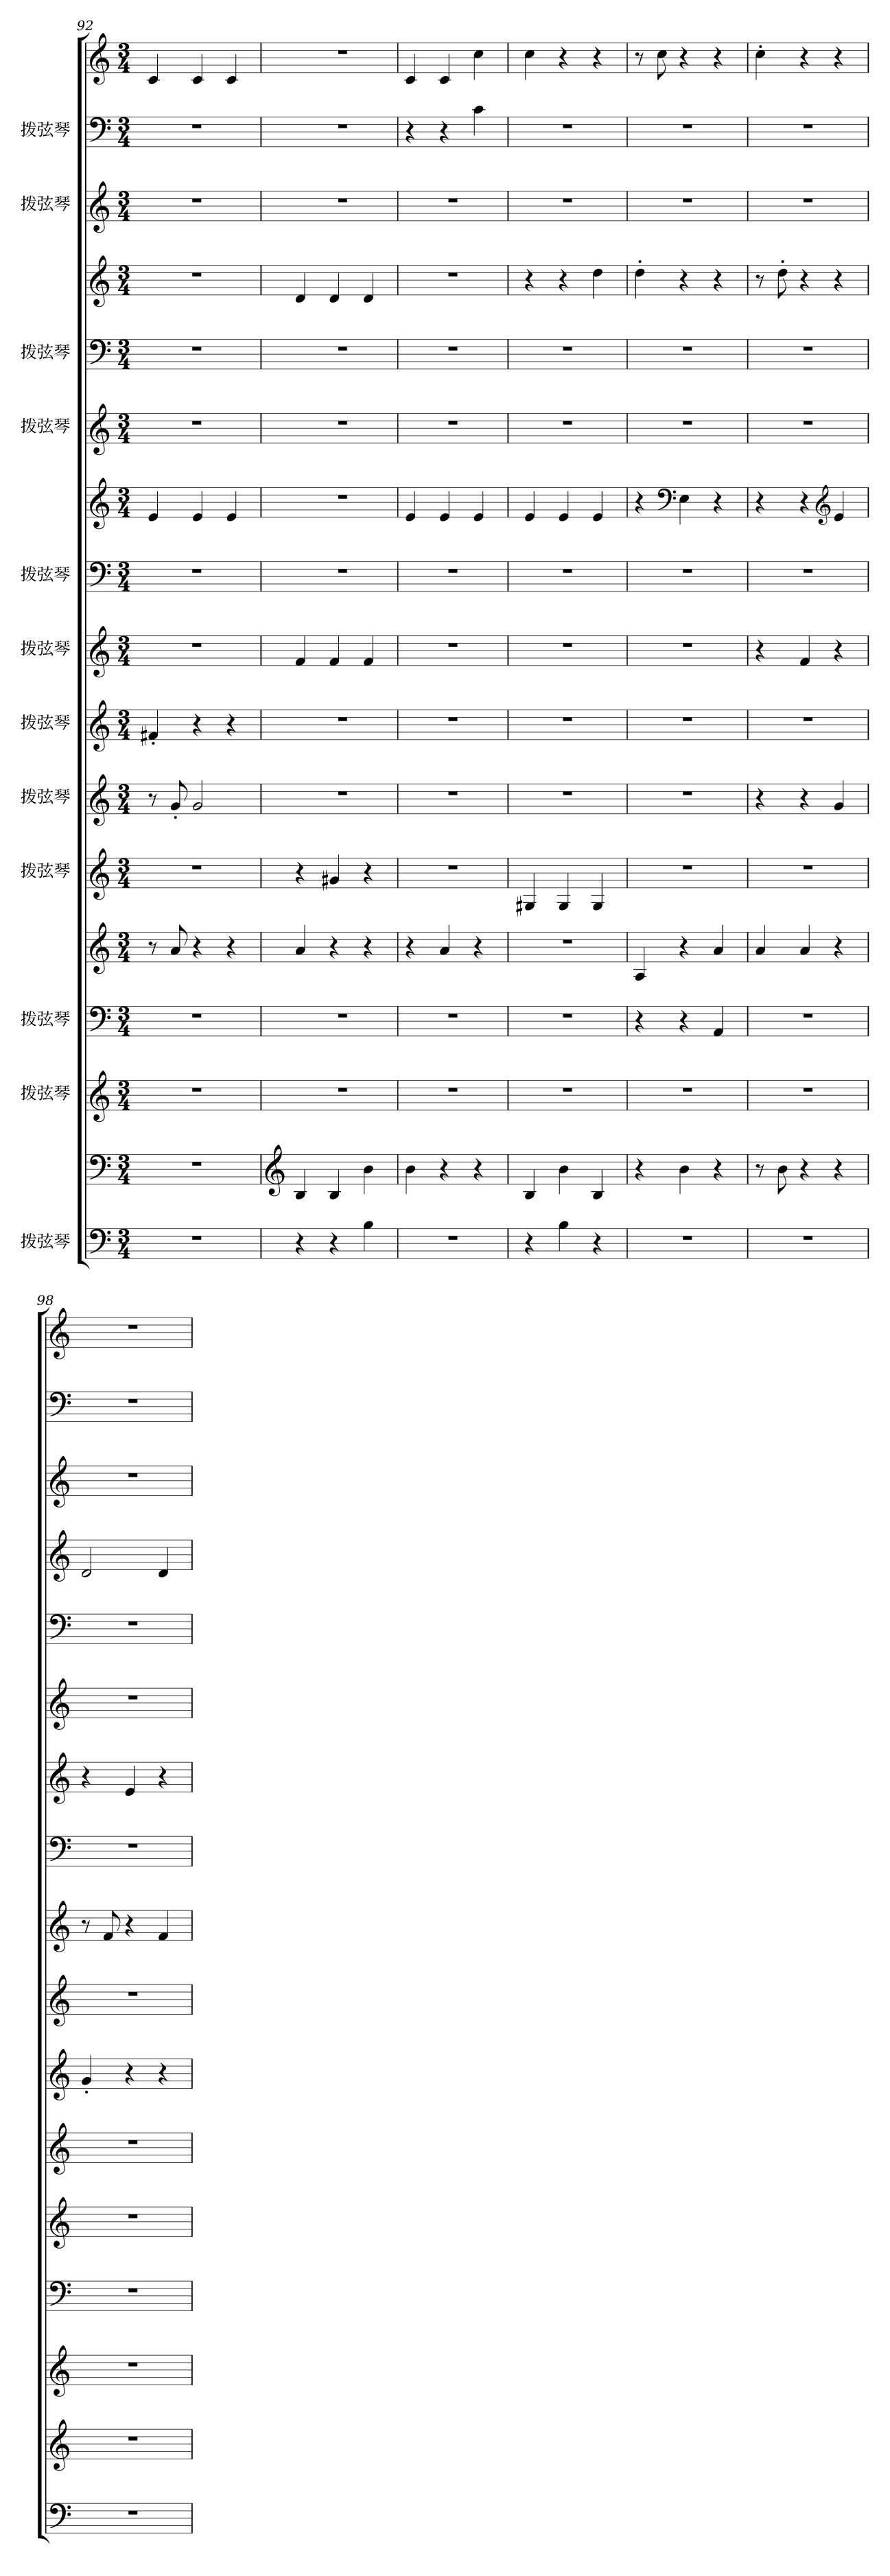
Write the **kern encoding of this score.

**kern	**kern	**kern	**kern	**kern	**kern	**kern	**kern	**kern	**kern	**kern	**kern	**kern	**kern	**kern	**kern	**kern
*part12	*part12	*part11	*part10	*part10	*part9	*part8	*part7	*part6	*part5	*part5	*part4	*part3	*part3	*part2	*part1	*part1
*staff17	*staff16	*staff15	*staff14	*staff13	*staff12	*staff11	*staff10	*staff9	*staff8	*staff7	*staff6	*staff5	*staff4	*staff3	*staff2	*staff1
*I"拨弦琴	*	*I"拨弦琴	*I"拨弦琴	*	*I"拨弦琴	*I"拨弦琴	*I"拨弦琴	*I"拨弦琴	*I"拨弦琴	*	*I"拨弦琴	*I"拨弦琴	*	*I"拨弦琴	*I"拨弦琴	*
*clefF4	*clefF4	*clefG2	*clefF4	*clefG2	*clefG2	*clefG2	*clefG2	*clefG2	*clefF4	*clefG2	*clefG2	*clefF4	*clefG2	*clefG2	*clefF4	*clefG2
*k[]	*k[]	*k[]	*k[]	*k[]	*k[]	*k[]	*k[]	*k[]	*k[]	*k[]	*k[]	*k[]	*k[]	*k[]	*k[]	*k[]
*M3/4	*M3/4	*M3/4	*M3/4	*M3/4	*M3/4	*M3/4	*M3/4	*M3/4	*M3/4	*M3/4	*M3/4	*M3/4	*M3/4	*M3/4	*M3/4	*M3/4
=92	=92	=92	=92	=92	=92	=92	=92	=92	=92	=92	=92	=92	=92	=92	=92	=92
2.r	2.r	2.r	2.r	8r	2.r	8r	4f#X'/	2.r	2.r	4e/	2.r	2.r	2.r	2.r	2.r	4c/
.	.	.	.	8a/	.	8g'/	.	.	.	.	.	.	.	.	.	.
.	.	.	.	4r	.	2g/	4r	.	.	4e/	.	.	.	.	.	4c/
.	.	.	.	4r	.	.	4r	.	.	4e/	.	.	.	.	.	4c/
=93	=93	=93	=93	=93	=93	=93	=93	=93	=93	=93	=93	=93	=93	=93	=93	=93
*	*clefG2	*	*	*	*	*	*	*	*	*	*	*	*	*	*	*
4r	4B/	2.r	2.r	4a/	4r	2.r	2.r	4f/	2.r	2.r	2.r	2.r	4d/	2.r	2.r	2.r
4r	4B/	.	.	4r	4g#X/	.	.	4f/	.	.	.	.	4d/	.	.	.
4B\	4b\	.	.	4r	4r	.	.	4f/	.	.	.	.	4d/	.	.	.
=94	=94	=94	=94	=94	=94	=94	=94	=94	=94	=94	=94	=94	=94	=94	=94	=94
2.r	4b\	2.r	2.r	4r	2.r	2.r	2.r	2.r	2.r	4e/	2.r	2.r	2.r	2.r	4r	4c/
.	4r	.	.	4a/	.	.	.	.	.	4e/	.	.	.	.	4r	4c/
.	4r	.	.	4r	.	.	.	.	.	4e/	.	.	.	.	4c\	4cc\
=95	=95	=95	=95	=95	=95	=95	=95	=95	=95	=95	=95	=95	=95	=95	=95	=95
4r	4B/	2.r	2.r	2.r	4G#X/	2.r	2.r	2.r	2.r	4e/	2.r	2.r	4r	2.r	2.r	4cc\
4B\	4b\	.	.	.	4G#/	.	.	.	.	4e/	.	.	4r	.	.	4r
4r	4B/	.	.	.	4G#/	.	.	.	.	4e/	.	.	4dd\	.	.	4r
=96	=96	=96	=96	=96	=96	=96	=96	=96	=96	=96	=96	=96	=96	=96	=96	=96
2.r	4r	2.r	4r	4A/	2.r	2.r	2.r	2.r	2.r	4r	2.r	2.r	4dd'\	2.r	2.r	8r
.	.	.	.	.	.	.	.	.	.	.	.	.	.	.	.	8cc\
*	*	*	*	*	*	*	*	*	*	*clefF4	*	*	*	*	*	*
.	4b\	.	4r	4r	.	.	.	.	.	4E\	.	.	4r	.	.	4r
.	4r	.	4AA/	4a/	.	.	.	.	.	4r	.	.	4r	.	.	4r
!!LO:PB:g=z
=97	=97	=97	=97	=97	=97	=97	=97	=97	=97	=97	=97	=97	=97	=97	=97	=97
2.r	8r	2.r	2.r	4a/	2.r	4r	2.r	4r	2.r	4r	2.r	2.r	8r	2.r	2.r	4cc'\
.	8b\	.	.	.	.	.	.	.	.	.	.	.	8dd'\	.	.	.
.	4r	.	.	4a/	.	4r	.	4f/	.	4r	.	.	4r	.	.	4r
*	*	*	*	*	*	*	*	*	*	*clefG2	*	*	*	*	*	*
.	4r	.	.	4r	.	4g/	.	4r	.	4e/	.	.	4r	.	.	4r
=98	=98	=98	=98	=98	=98	=98	=98	=98	=98	=98	=98	=98	=98	=98	=98	=98
2.r	2.r	2.r	2.r	2.r	2.r	4g'/	2.r	8r	2.r	4r	2.r	2.r	2d/	2.r	2.r	2.r
.	.	.	.	.	.	.	.	8f/	.	.	.	.	.	.	.	.
.	.	.	.	.	.	4r	.	4r	.	4e/	.	.	.	.	.	.
.	.	.	.	.	.	4r	.	4f/	.	4r	.	.	4d/	.	.	.
=	=	=	=	=	=	=	=	=	=	=	=	=	=	=	=	=
*-	*-	*-	*-	*-	*-	*-	*-	*-	*-	*-	*-	*-	*-	*-	*-	*-
